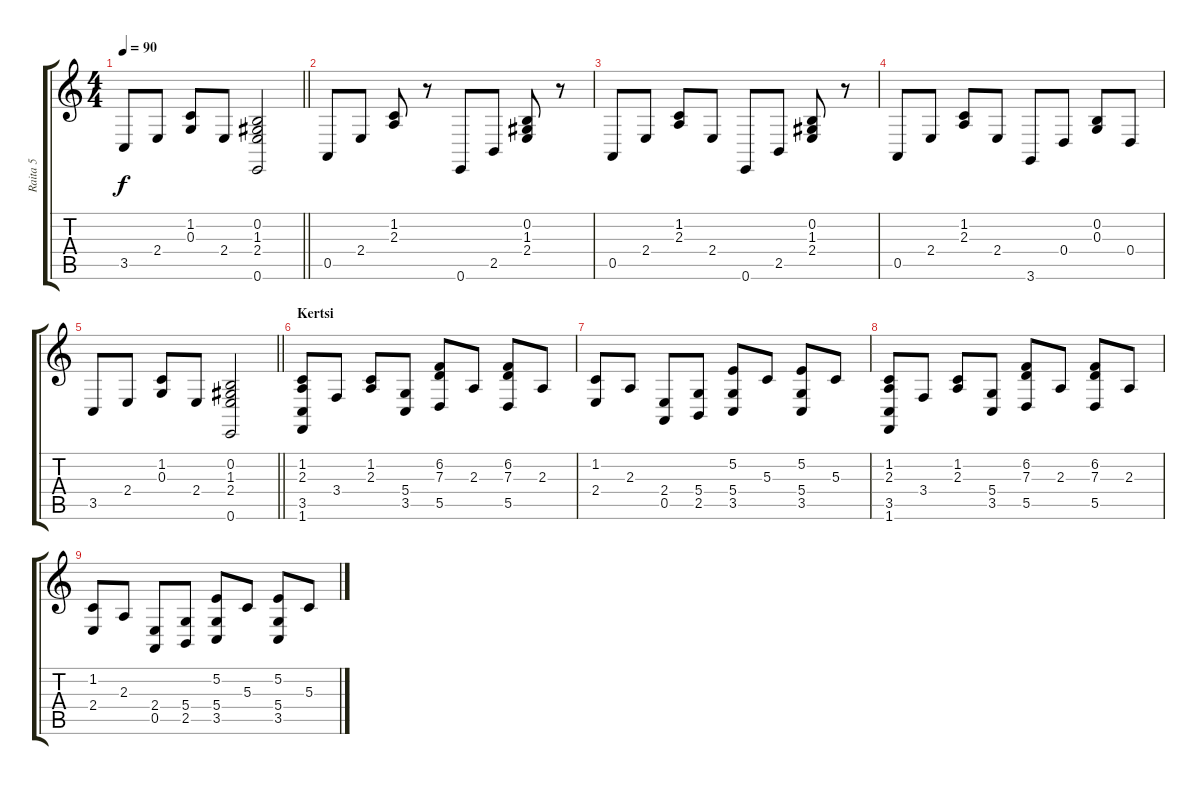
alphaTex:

\track ("Raita 5" "Raita 5") {instrument brightacousticpiano}
\staff {score tabs}
\tuning (E4 B3 G3 D3 A2 E2) {hide}
\ts (4 4)
\tempo 90
\clef g2
\barLineRight lightlight
\ks c
3.5.8{dy f} 2.4.8 (1.2 0.3).8 2.4.8 (0.2 1.3 2.4 0.6).2 |
0.5.8 2.4.8 (1.2 2.3).8 r.8 0.6.8 2.5.8 (0.2 1.3 2.4).8 r.8 |
0.5.8 2.4.8 (1.2 2.3).8 2.4.8 0.6.8 2.5.8 (0.2 1.3 2.4).8 r.8 |
0.5.8 2.4.8 (1.2 2.3).8 2.4.8 3.6.8 0.4.8 (0.2 0.3).8 0.4.8 |
\barLineRight lightlight
3.5.8 2.4.8 (1.2 0.3).8 2.4.8 (0.2 1.3 2.4 0.6).2 |
\section ("" "Kertsi")
(1.2 2.3 3.5 1.6).8 3.4.8 (1.2 2.3).8 (5.4 3.5).8 (6.2 7.3 5.5).8 2.3.8 (6.2 7.3 5.5).8 2.3.8 |
(1.2 2.4).8 2.3.8 (2.4 0.5).8 (5.4 2.5).8 (5.2 5.4 3.5).8 5.3.8 (5.2 5.4 3.5).8 5.3.8 |
(1.2 2.3 3.5 1.6).8 3.4.8 (1.2 2.3).8 (5.4 3.5).8 (6.2 7.3 5.5).8 2.3.8 (6.2 7.3 5.5).8 2.3.8 |
(1.2 2.4).8 2.3.8 (2.4 0.5).8 (5.4 2.5).8 (5.2 5.4 3.5).8 5.3.8 (5.2 5.4 3.5).8 5.3.8
